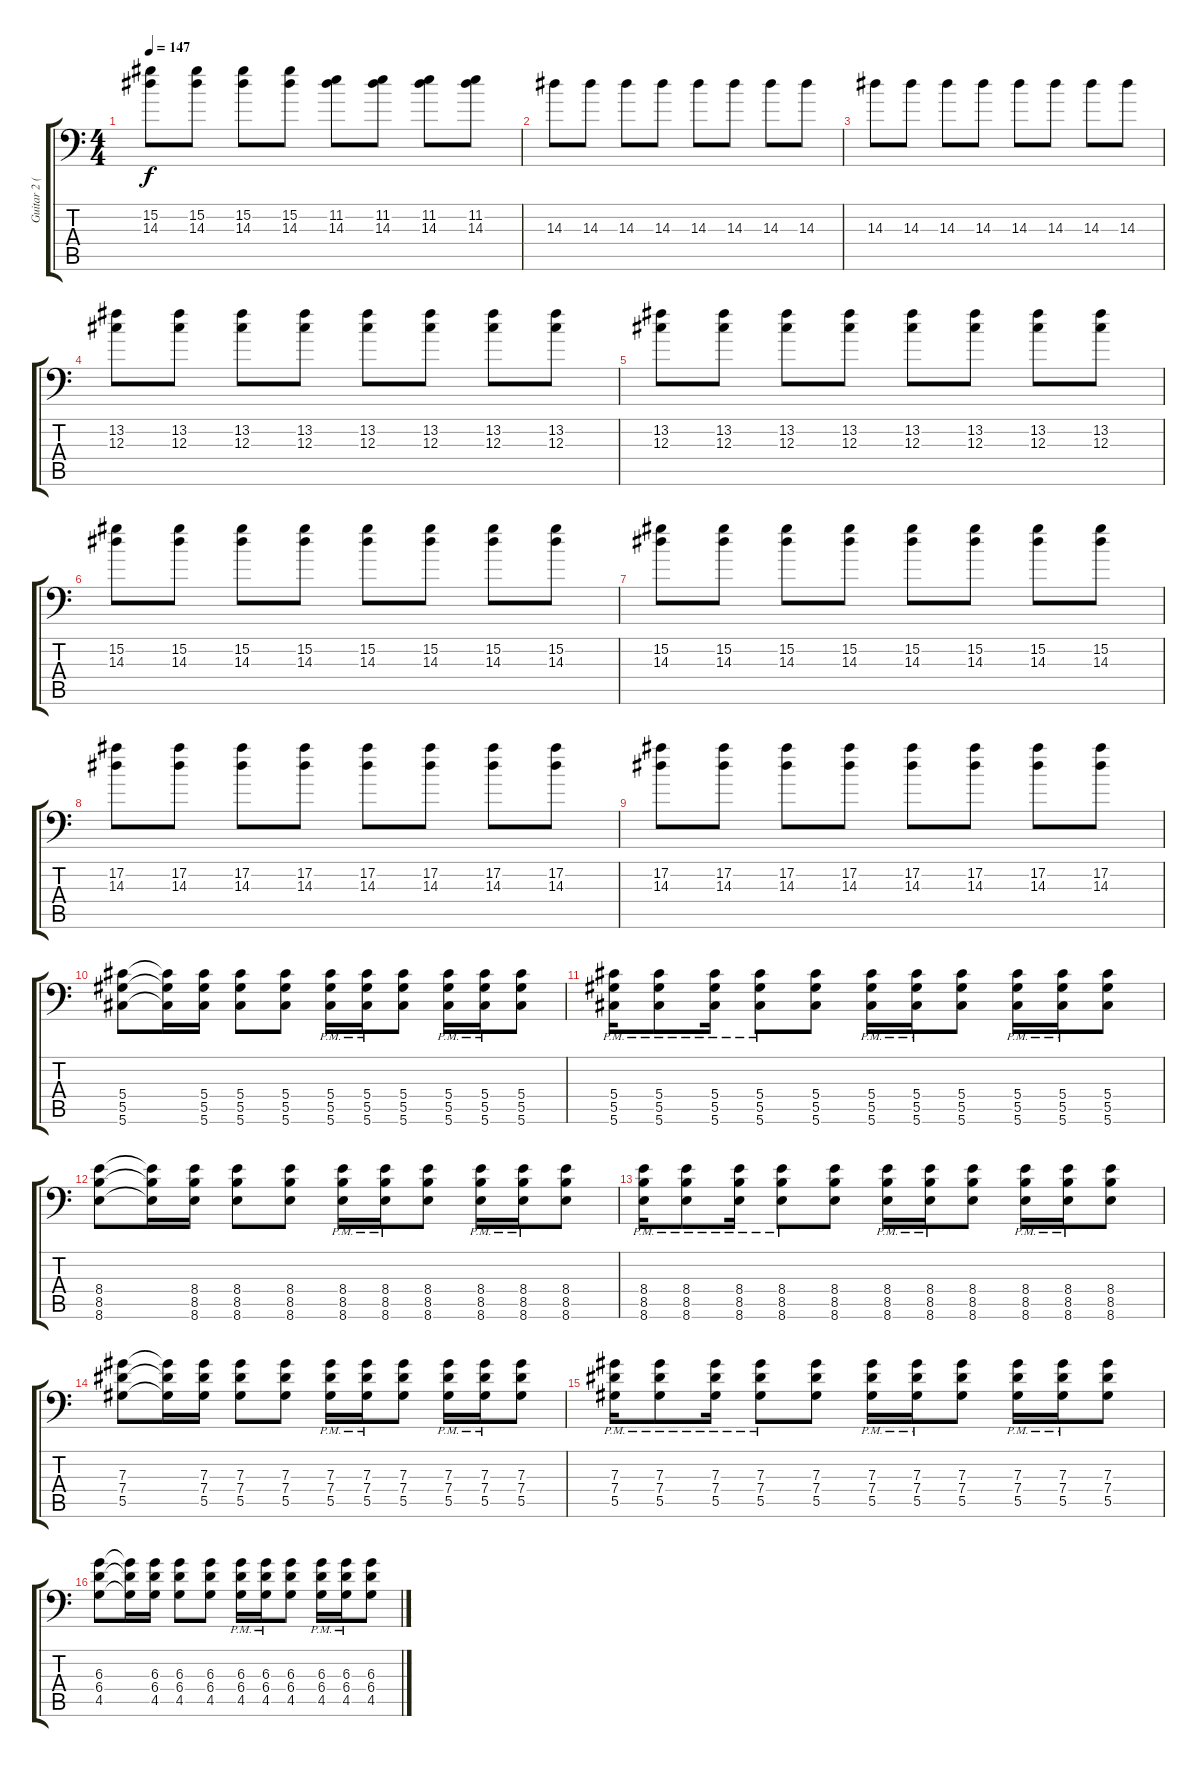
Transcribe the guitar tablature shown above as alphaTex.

\track ("Guitar 2 (Drop G#)" "Guitar 2 (") {instrument distortionguitar}
\staff {score tabs}
\tuning (Bb3 F3 Db3 Ab2 Eb2 Ab1) {hide}
\ts (4 4)
\tempo 147
\clef f4
\ks c
(15.2 14.3).8{dy f} (15.2 14.3).8 (15.2 14.3).8 (15.2 14.3).8 (11.2 14.3).8 (11.2 14.3).8 (11.2 14.3).8 (11.2 14.3).8 |
14.3.8 14.3.8 14.3.8 14.3.8 14.3.8 14.3.8 14.3.8 14.3.8 |
14.3.8 14.3.8 14.3.8 14.3.8 14.3.8 14.3.8 14.3.8 14.3.8 |
(13.2 12.3).8 (13.2 12.3).8 (13.2 12.3).8 (13.2 12.3).8 (13.2 12.3).8 (13.2 12.3).8 (13.2 12.3).8 (13.2 12.3).8 |
(13.2 12.3).8 (13.2 12.3).8 (13.2 12.3).8 (13.2 12.3).8 (13.2 12.3).8 (13.2 12.3).8 (13.2 12.3).8 (13.2 12.3).8 |
(15.2 14.3).8 (15.2 14.3).8 (15.2 14.3).8 (15.2 14.3).8 (15.2 14.3).8 (15.2 14.3).8 (15.2 14.3).8 (15.2 14.3).8 |
(15.2 14.3).8 (15.2 14.3).8 (15.2 14.3).8 (15.2 14.3).8 (15.2 14.3).8 (15.2 14.3).8 (15.2 14.3).8 (15.2 14.3).8 |
(17.2 14.3).8 (17.2 14.3).8 (17.2 14.3).8 (17.2 14.3).8 (17.2 14.3).8 (17.2 14.3).8 (17.2 14.3).8 (17.2 14.3).8 |
(17.2 14.3).8 (17.2 14.3).8 (17.2 14.3).8 (17.2 14.3).8 (17.2 14.3).8 (17.2 14.3).8 (17.2 14.3).8 (17.2 14.3).8 |
(5.4 5.5 5.6).8 (5.4{t} 5.5{t} 5.6{t}).16 (5.4 5.5 5.6).16 (5.4 5.5 5.6).8 (5.4 5.5 5.6).8 (5.4{pm} 5.5{pm} 5.6{pm}).16 (5.4{pm} 5.5{pm} 5.6{pm}).16 (5.4 5.5 5.6).8 (5.4{pm} 5.5{pm} 5.6{pm}).16 (5.4{pm} 5.5{pm} 5.6{pm}).16 (5.4 5.5 5.6).8 |
(5.4{pm} 5.5{pm} 5.6{pm}).16 (5.4{pm} 5.5{pm} 5.6{pm}).8 (5.4{pm} 5.5{pm} 5.6{pm}).16 (5.4{pm} 5.5{pm} 5.6{pm}).8 (5.4 5.5 5.6).8 (5.4{pm} 5.5{pm} 5.6{pm}).16 (5.4{pm} 5.5{pm} 5.6{pm}).16 (5.4 5.5 5.6).8 (5.4{pm} 5.5{pm} 5.6{pm}).16 (5.4{pm} 5.5{pm} 5.6{pm}).16 (5.4 5.5 5.6).8 |
(8.4 8.5 8.6).8 (8.4{t} 8.5{t} 8.6{t}).16 (8.4 8.5 8.6).16 (8.4 8.5 8.6).8 (8.4 8.5 8.6).8 (8.4{pm} 8.5{pm} 8.6{pm}).16 (8.4{pm} 8.5{pm} 8.6{pm}).16 (8.4 8.5 8.6).8 (8.4{pm} 8.5{pm} 8.6{pm}).16 (8.4{pm} 8.5{pm} 8.6{pm}).16 (8.4 8.5 8.6).8 |
(8.4{pm} 8.5{pm} 8.6{pm}).16 (8.4{pm} 8.5{pm} 8.6{pm}).8 (8.4{pm} 8.5{pm} 8.6{pm}).16 (8.4{pm} 8.5{pm} 8.6{pm}).8 (8.4 8.5 8.6).8 (8.4{pm} 8.5{pm} 8.6{pm}).16 (8.4{pm} 8.5{pm} 8.6{pm}).16 (8.4 8.5 8.6).8 (8.4{pm} 8.5{pm} 8.6{pm}).16 (8.4{pm} 8.5{pm} 8.6{pm}).16 (8.4 8.5 8.6).8 |
(7.3 7.4 5.5).8 (7.3{t} 7.4{t} 5.5{t}).16 (7.3 7.4 5.5).16 (7.3 7.4 5.5).8 (7.3 7.4 5.5).8 (7.3{pm} 7.4{pm} 5.5{pm}).16 (7.3{pm} 7.4{pm} 5.5{pm}).16 (7.3 7.4 5.5).8 (7.3{pm} 7.4{pm} 5.5{pm}).16 (7.3{pm} 7.4{pm} 5.5{pm}).16 (7.3 7.4 5.5).8 |
(7.3{pm} 7.4{pm} 5.5{pm}).16 (7.3{pm} 7.4{pm} 5.5{pm}).8 (7.3{pm} 7.4{pm} 5.5{pm}).16 (7.3{pm} 7.4{pm} 5.5{pm}).8 (7.3 7.4 5.5).8 (7.3{pm} 7.4{pm} 5.5{pm}).16 (7.3{pm} 7.4{pm} 5.5{pm}).16 (7.3 7.4 5.5).8 (7.3{pm} 7.4{pm} 5.5{pm}).16 (7.3{pm} 7.4{pm} 5.5{pm}).16 (7.3 7.4 5.5).8 |
(6.3 6.4 4.5).8 (6.3{t} 6.4{t} 4.5{t}).16 (6.3 6.4 4.5).16 (6.3 6.4 4.5).8 (6.3 6.4 4.5).8 (6.3{pm} 6.4{pm} 4.5{pm}).16 (6.3{pm} 6.4{pm} 4.5{pm}).16 (6.3 6.4 4.5).8 (6.3{pm} 6.4{pm} 4.5{pm}).16 (6.3{pm} 6.4{pm} 4.5{pm}).16 (6.3 6.4 4.5).8
